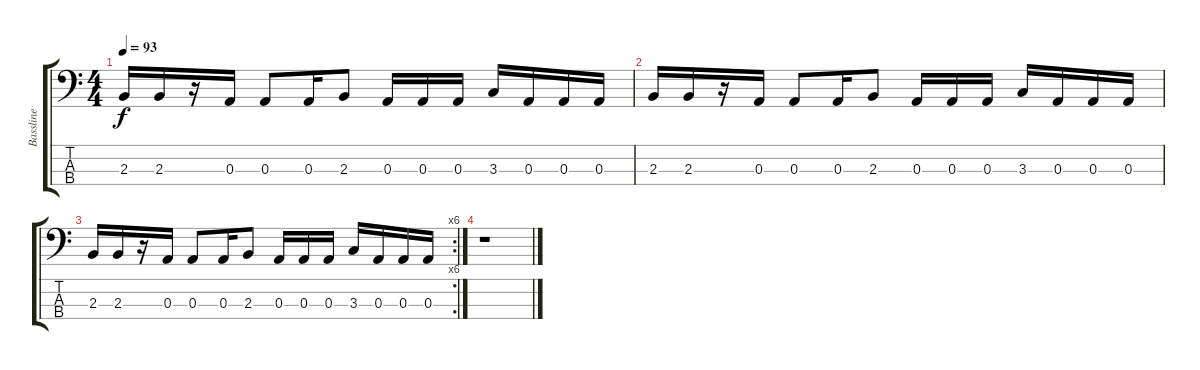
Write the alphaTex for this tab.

\track ("Bassline" "Bassline") {instrument electricbassfinger}
\staff {score tabs}
\tuning (G2 D2 A1 D1) {hide}
\ts (4 4)
\tempo 93
\clef f4
\ks c
2.3.16{dy f} 2.3.16 r.16 0.3.16 0.3.8 0.3.16 2.3.8 0.3.16 0.3.16 0.3.16 3.3.16 0.3.16 0.3.16 0.3.16 |
2.3.16 2.3.16 r.16 0.3.16 0.3.8 0.3.16 2.3.8 0.3.16 0.3.16 0.3.16 3.3.16 0.3.16 0.3.16 0.3.16 |
\rc 6
2.3.16 2.3.16 r.16 0.3.16 0.3.8 0.3.16 2.3.8 0.3.16 0.3.16 0.3.16 3.3.16 0.3.16 0.3.16 0.3.16 |
r.1
